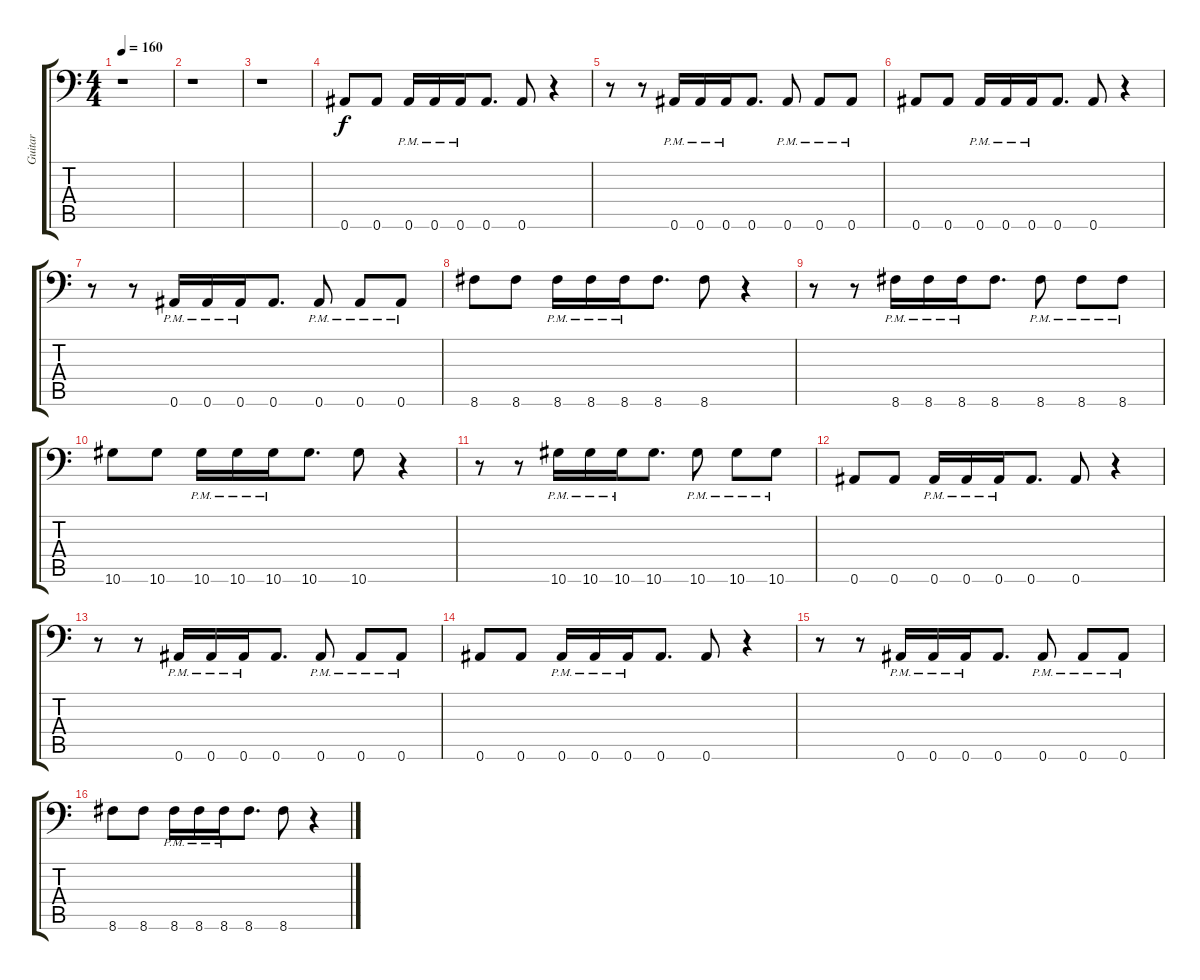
\track ("Guitar" "Guitar") {instrument distortionguitar}
\staff {score tabs}
\tuning (C4 G3 Eb3 Bb2 F2 Bb1) {hide}
\ts (4 4)
\tempo 160
\clef f4
\ks c
r.1{dy f} |
r.1 |
r.1 |
0.6.8 0.6.8 0.6{pm}.16 0.6{pm}.16 0.6{pm}.16 0.6.8{d} 0.6.8 r.4 |
r.8 r.8 0.6{pm}.16 0.6{pm}.16 0.6{pm}.16 0.6.8{d} 0.6{pm}.8 0.6{pm}.8 0.6{pm}.8 |
0.6.8 0.6.8 0.6{pm}.16 0.6{pm}.16 0.6{pm}.16 0.6.8{d} 0.6.8 r.4 |
r.8 r.8 0.6{pm}.16 0.6{pm}.16 0.6{pm}.16 0.6.8{d} 0.6{pm}.8 0.6{pm}.8 0.6{pm}.8 |
8.6.8 8.6.8 8.6{pm}.16 8.6{pm}.16 8.6{pm}.16 8.6.8{d} 8.6.8 r.4 |
r.8 r.8 8.6{pm}.16 8.6{pm}.16 8.6{pm}.16 8.6.8{d} 8.6{pm}.8 8.6{pm}.8 8.6{pm}.8 |
10.6.8 10.6.8 10.6{pm}.16 10.6{pm}.16 10.6{pm}.16 10.6.8{d} 10.6.8 r.4 |
r.8 r.8 10.6{pm}.16 10.6{pm}.16 10.6{pm}.16 10.6.8{d} 10.6{pm}.8 10.6{pm}.8 10.6{pm}.8 |
0.6.8 0.6.8 0.6{pm}.16 0.6{pm}.16 0.6{pm}.16 0.6.8{d} 0.6.8 r.4 |
r.8 r.8 0.6{pm}.16 0.6{pm}.16 0.6{pm}.16 0.6.8{d} 0.6{pm}.8 0.6{pm}.8 0.6{pm}.8 |
0.6.8 0.6.8 0.6{pm}.16 0.6{pm}.16 0.6{pm}.16 0.6.8{d} 0.6.8 r.4 |
r.8 r.8 0.6{pm}.16 0.6{pm}.16 0.6{pm}.16 0.6.8{d} 0.6{pm}.8 0.6{pm}.8 0.6{pm}.8 |
8.6.8 8.6.8 8.6{pm}.16 8.6{pm}.16 8.6{pm}.16 8.6.8{d} 8.6.8 r.4
